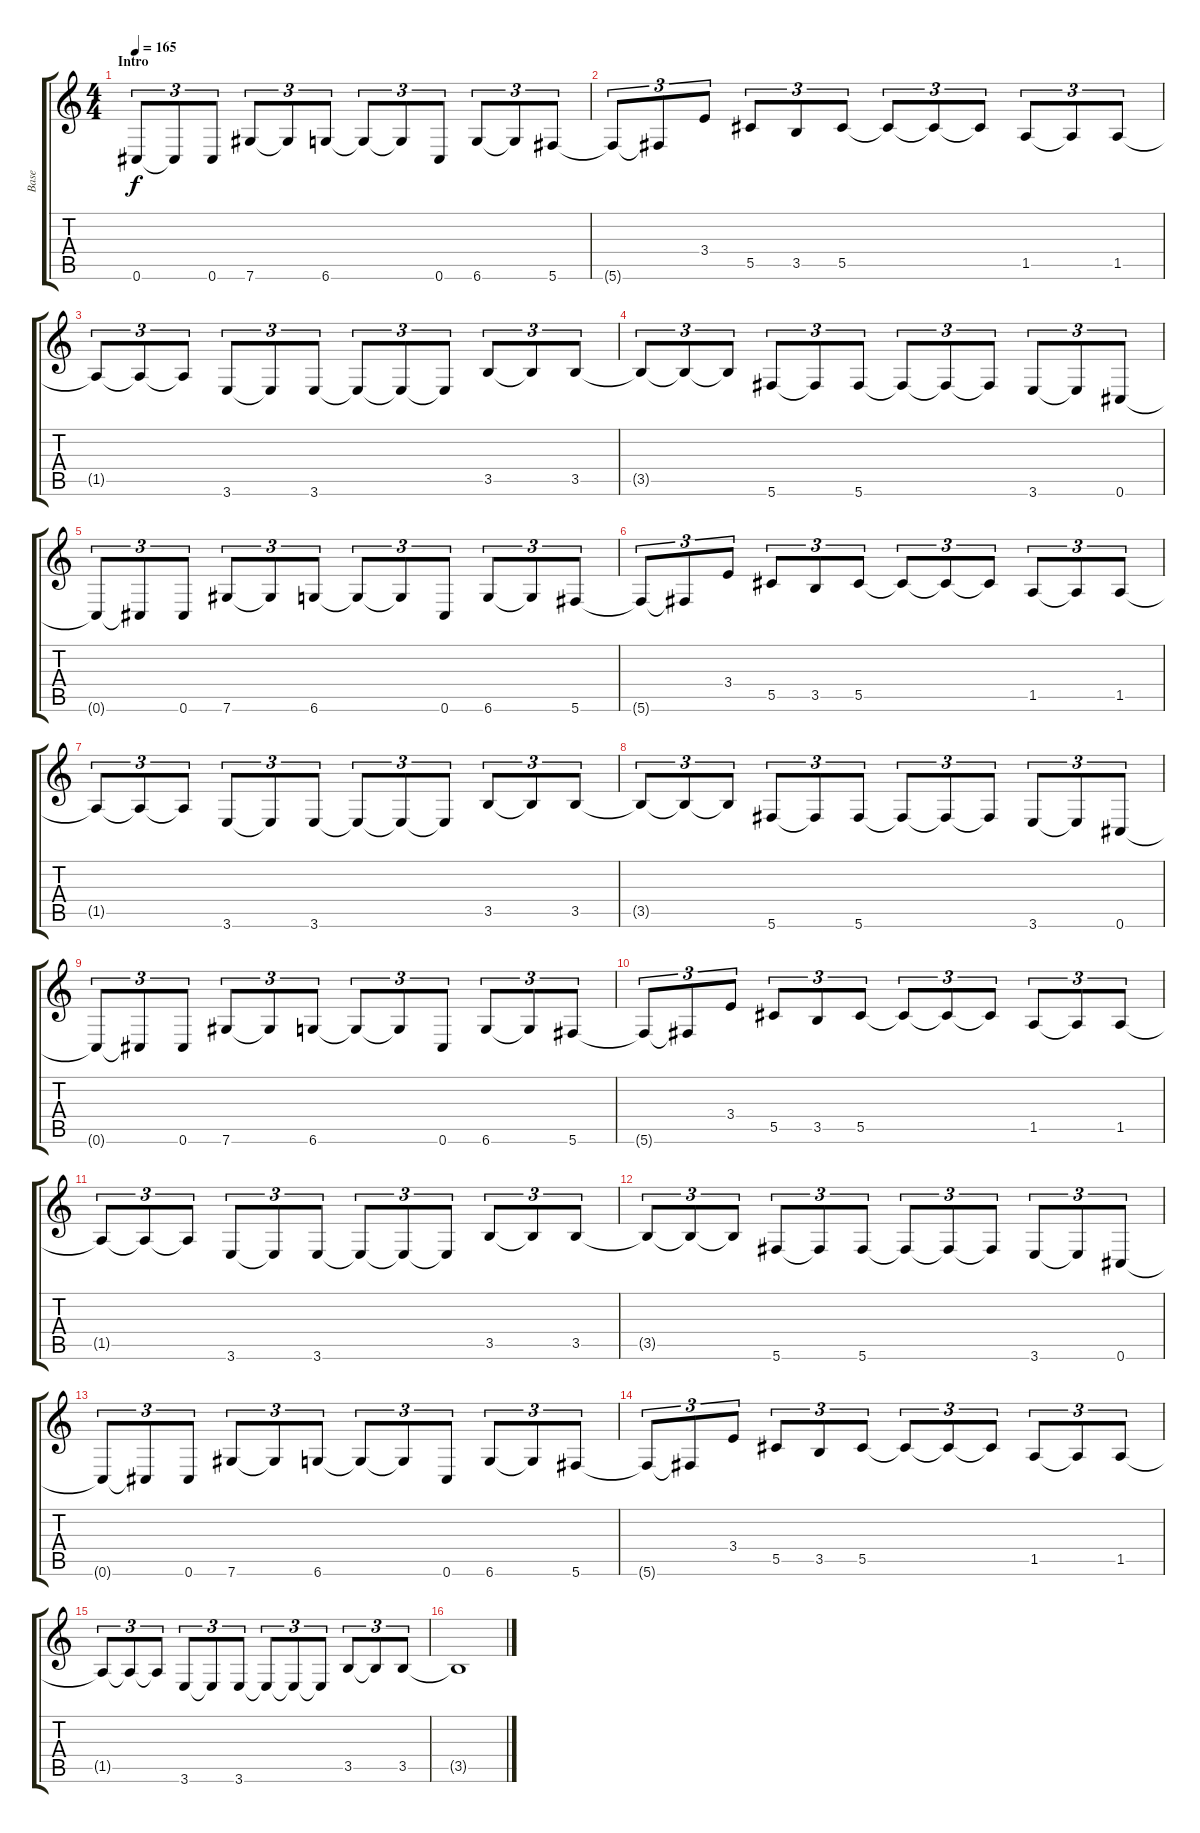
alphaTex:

\track ("Base" "Base") {instrument electricbasspick}
\staff {score tabs}
\tuning (Eb4 Bb3 Gb3 Db3 Ab2 Db2) {hide}
\ts (4 4)
\section ("" "Intro")
\tempo 165
\clef g2
\ks c
0.6.8{tu (3 2) dy f instrument electricbasspick} 0.6{t}.8{tu (3 2)} 0.6.8{tu (3 2)} 7.6.8{tu (3 2)} 7.6{t}.8{tu (3 2)} 6.6.8{tu (3 2)} 6.6{t}.8{tu (3 2)} 6.6{t}.8{tu (3 2)} 0.6.8{tu (3 2)} 6.6.8{tu (3 2)} 6.6{t}.8{tu (3 2)} 5.6.8{tu (3 2)} |
5.6{t}.8{tu (3 2)} 5.6{t}.8{tu (3 2)} 3.4.8{tu (3 2)} 5.5.8{tu (3 2)} 3.5.8{tu (3 2)} 5.5.8{tu (3 2)} 5.5{t}.8{tu (3 2)} 5.5{t}.8{tu (3 2)} 5.5{t}.8{tu (3 2)} 1.5.8{tu (3 2)} 1.5{t}.8{tu (3 2)} 1.5.8{tu (3 2)} |
1.5{t}.8{tu (3 2)} 1.5{t}.8{tu (3 2)} 1.5{t}.8{tu (3 2)} 3.6.8{tu (3 2)} 3.6{t}.8{tu (3 2)} 3.6.8{tu (3 2)} 3.6{t}.8{tu (3 2)} 3.6{t}.8{tu (3 2)} 3.6{t}.8{tu (3 2)} 3.5.8{tu (3 2)} 3.5{t}.8{tu (3 2)} 3.5.8{tu (3 2)} |
3.5{t}.8{tu (3 2)} 3.5{t}.8{tu (3 2)} 3.5{t}.8{tu (3 2)} 5.6.8{tu (3 2)} 5.6{t}.8{tu (3 2)} 5.6.8{tu (3 2)} 5.6{t}.8{tu (3 2)} 5.6{t}.8{tu (3 2)} 5.6{t}.8{tu (3 2)} 3.6.8{tu (3 2)} 3.6{t}.8{tu (3 2)} 0.6.8{tu (3 2)} |
0.6{t}.8{tu (3 2)} 0.6{t}.8{tu (3 2)} 0.6.8{tu (3 2)} 7.6.8{tu (3 2)} 7.6{t}.8{tu (3 2)} 6.6.8{tu (3 2)} 6.6{t}.8{tu (3 2)} 6.6{t}.8{tu (3 2)} 0.6.8{tu (3 2)} 6.6.8{tu (3 2)} 6.6{t}.8{tu (3 2)} 5.6.8{tu (3 2)} |
5.6{t}.8{tu (3 2)} 5.6{t}.8{tu (3 2)} 3.4.8{tu (3 2)} 5.5.8{tu (3 2)} 3.5.8{tu (3 2)} 5.5.8{tu (3 2)} 5.5{t}.8{tu (3 2)} 5.5{t}.8{tu (3 2)} 5.5{t}.8{tu (3 2)} 1.5.8{tu (3 2)} 1.5{t}.8{tu (3 2)} 1.5.8{tu (3 2)} |
1.5{t}.8{tu (3 2)} 1.5{t}.8{tu (3 2)} 1.5{t}.8{tu (3 2)} 3.6.8{tu (3 2)} 3.6{t}.8{tu (3 2)} 3.6.8{tu (3 2)} 3.6{t}.8{tu (3 2)} 3.6{t}.8{tu (3 2)} 3.6{t}.8{tu (3 2)} 3.5.8{tu (3 2)} 3.5{t}.8{tu (3 2)} 3.5.8{tu (3 2)} |
3.5{t}.8{tu (3 2)} 3.5{t}.8{tu (3 2)} 3.5{t}.8{tu (3 2)} 5.6.8{tu (3 2)} 5.6{t}.8{tu (3 2)} 5.6.8{tu (3 2)} 5.6{t}.8{tu (3 2)} 5.6{t}.8{tu (3 2)} 5.6{t}.8{tu (3 2)} 3.6.8{tu (3 2)} 3.6{t}.8{tu (3 2)} 0.6.8{tu (3 2)} |
0.6{t}.8{tu (3 2)} 0.6{t}.8{tu (3 2)} 0.6.8{tu (3 2)} 7.6.8{tu (3 2)} 7.6{t}.8{tu (3 2)} 6.6.8{tu (3 2)} 6.6{t}.8{tu (3 2)} 6.6{t}.8{tu (3 2)} 0.6.8{tu (3 2)} 6.6.8{tu (3 2)} 6.6{t}.8{tu (3 2)} 5.6.8{tu (3 2)} |
5.6{t}.8{tu (3 2)} 5.6{t}.8{tu (3 2)} 3.4.8{tu (3 2)} 5.5.8{tu (3 2)} 3.5.8{tu (3 2)} 5.5.8{tu (3 2)} 5.5{t}.8{tu (3 2)} 5.5{t}.8{tu (3 2)} 5.5{t}.8{tu (3 2)} 1.5.8{tu (3 2)} 1.5{t}.8{tu (3 2)} 1.5.8{tu (3 2)} |
1.5{t}.8{tu (3 2)} 1.5{t}.8{tu (3 2)} 1.5{t}.8{tu (3 2)} 3.6.8{tu (3 2)} 3.6{t}.8{tu (3 2)} 3.6.8{tu (3 2)} 3.6{t}.8{tu (3 2)} 3.6{t}.8{tu (3 2)} 3.6{t}.8{tu (3 2)} 3.5.8{tu (3 2)} 3.5{t}.8{tu (3 2)} 3.5.8{tu (3 2)} |
3.5{t}.8{tu (3 2)} 3.5{t}.8{tu (3 2)} 3.5{t}.8{tu (3 2)} 5.6.8{tu (3 2)} 5.6{t}.8{tu (3 2)} 5.6.8{tu (3 2)} 5.6{t}.8{tu (3 2)} 5.6{t}.8{tu (3 2)} 5.6{t}.8{tu (3 2)} 3.6.8{tu (3 2)} 3.6{t}.8{tu (3 2)} 0.6.8{tu (3 2)} |
0.6{t}.8{tu (3 2)} 0.6{t}.8{tu (3 2)} 0.6.8{tu (3 2)} 7.6.8{tu (3 2)} 7.6{t}.8{tu (3 2)} 6.6.8{tu (3 2)} 6.6{t}.8{tu (3 2)} 6.6{t}.8{tu (3 2)} 0.6.8{tu (3 2)} 6.6.8{tu (3 2)} 6.6{t}.8{tu (3 2)} 5.6.8{tu (3 2)} |
5.6{t}.8{tu (3 2)} 5.6{t}.8{tu (3 2)} 3.4.8{tu (3 2)} 5.5.8{tu (3 2)} 3.5.8{tu (3 2)} 5.5.8{tu (3 2)} 5.5{t}.8{tu (3 2)} 5.5{t}.8{tu (3 2)} 5.5{t}.8{tu (3 2)} 1.5.8{tu (3 2)} 1.5{t}.8{tu (3 2)} 1.5.8{tu (3 2)} |
1.5{t}.8{tu (3 2)} 1.5{t}.8{tu (3 2)} 1.5{t}.8{tu (3 2)} 3.6.8{tu (3 2)} 3.6{t}.8{tu (3 2)} 3.6.8{tu (3 2)} 3.6{t}.8{tu (3 2)} 3.6{t}.8{tu (3 2)} 3.6{t}.8{tu (3 2)} 3.5.8{tu (3 2)} 3.5{t}.8{tu (3 2)} 3.5.8{tu (3 2)} |
3.5{t}.1
